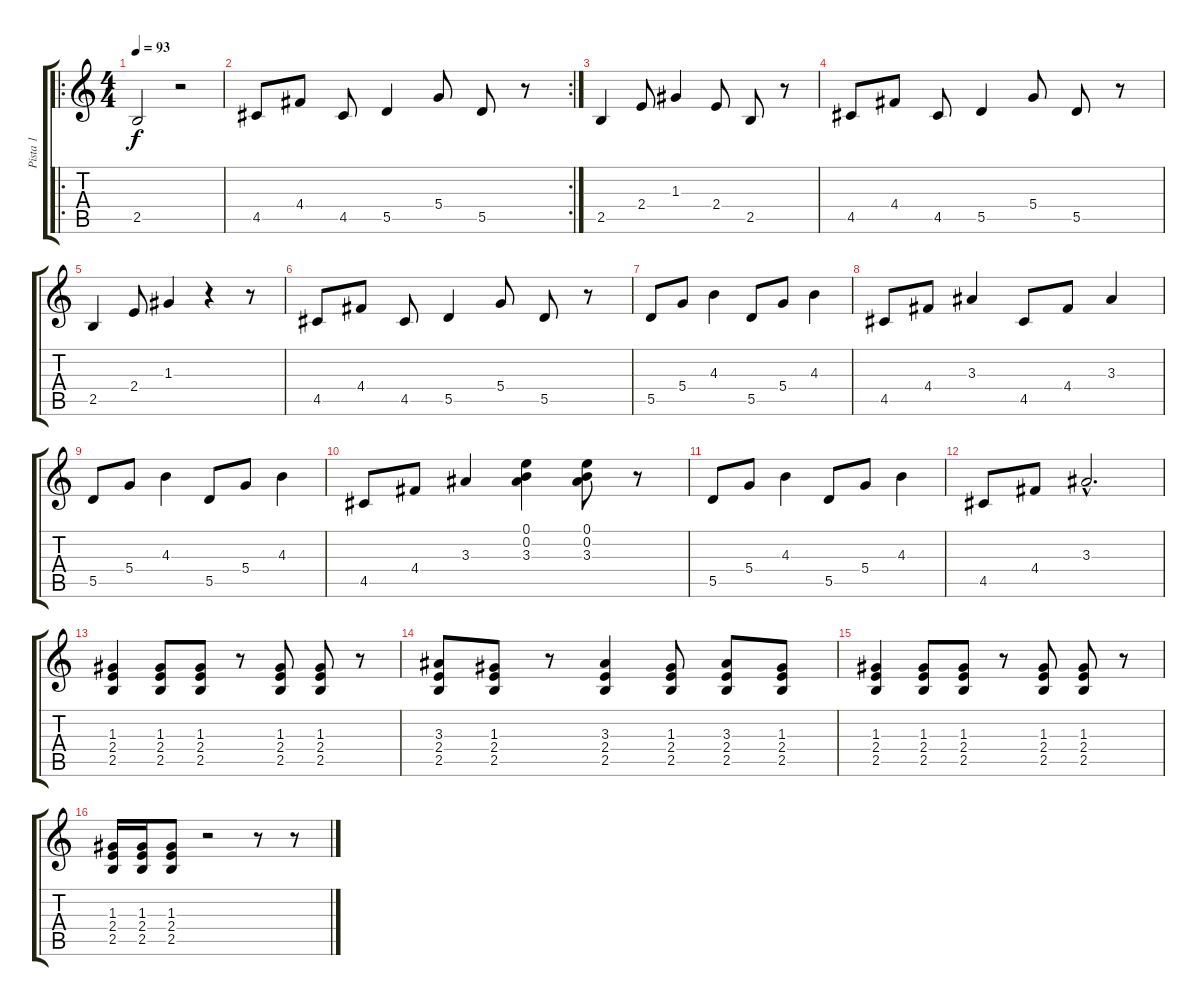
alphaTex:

\track ("Pista 1" "Pista 1") {instrument distortionguitar}
\staff {score tabs}
\tuning (E4 B3 G3 D3 A2 E2) {hide}
\ro
\ts (4 4)
\tempo 93
\clef g2
\ks c
2.5.2{dy f} r.2 |
\rc 2
4.5.8 4.4.8 4.5.8 5.5.4 5.4.8 5.5.8 r.8 |
2.5.4 2.4.8 1.3.4 2.4.8 2.5.8 r.8 |
4.5.8 4.4.8 4.5.8 5.5.4 5.4.8 5.5.8 r.8 |
2.5.4 2.4.8 1.3.4 r.4 r.8 |
4.5.8 4.4.8 4.5.8 5.5.4 5.4.8 5.5.8 r.8 |
5.5.8 5.4.8 4.3.4 5.5.8 5.4.8 4.3.4 |
4.5.8 4.4.8 3.3.4 4.5.8 4.4.8 3.3.4 |
5.5.8 5.4.8 4.3.4 5.5.8 5.4.8 4.3.4 |
4.5.8 4.4.8 3.3.4 (0.1 0.2 3.3).4 (0.1 0.2 3.3).8 r.8 |
5.5.8 5.4.8 4.3.4 5.5.8 5.4.8 4.3.4 |
4.5.8 4.4.8 3.3{hac}.2{d} |
(1.3 2.4 2.5).4 (1.3 2.4 2.5).8 (1.3 2.4 2.5).8 r.8 (1.3 2.4 2.5).8 (1.3 2.4 2.5).8 r.8 |
(3.3 2.4 2.5).8 (1.3 2.4 2.5).8 r.8 (3.3 2.4 2.5).4 (1.3 2.4 2.5).8 (3.3 2.4 2.5).8 (1.3 2.4 2.5).8 |
(1.3 2.4 2.5).4 (1.3 2.4 2.5).8 (1.3 2.4 2.5).8 r.8 (1.3 2.4 2.5).8 (1.3 2.4 2.5).8 r.8 |
(1.3 2.4 2.5).16 (1.3 2.4 2.5).16 (1.3 2.4 2.5).8 r.2 r.8 r.8
